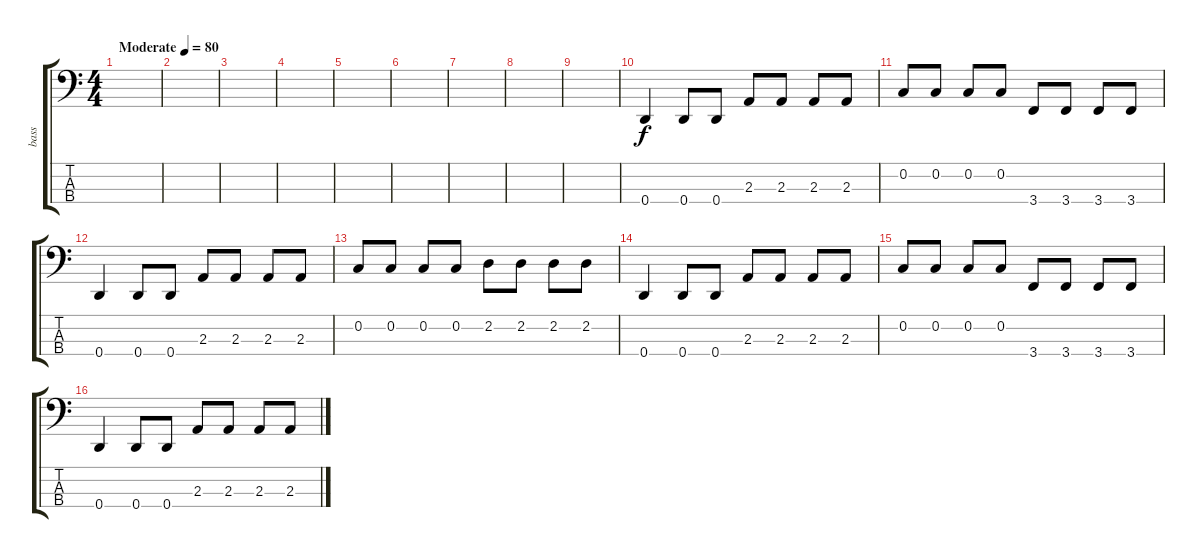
\track ("bass" "bass") {instrument electricbassfinger}
\staff {score tabs}
\tuning (F2 C2 G1 D1) {hide}
\ts (4 4)
\tempo (80 "Moderate")
\clef f4
\ks c
|
|
|
|
|
|
|
|
|
0.4.4 0.4.8 0.4.8 2.3.8 2.3.8 2.3.8 2.3.8 |
0.2.8 0.2.8 0.2.8 0.2.8 3.4.8 3.4.8 3.4.8 3.4.8 |
0.4.4 0.4.8 0.4.8 2.3.8 2.3.8 2.3.8 2.3.8 |
0.2.8 0.2.8 0.2.8 0.2.8 2.2.8 2.2.8 2.2.8 2.2.8 |
0.4.4 0.4.8 0.4.8 2.3.8 2.3.8 2.3.8 2.3.8 |
0.2.8 0.2.8 0.2.8 0.2.8 3.4.8 3.4.8 3.4.8 3.4.8 |
0.4.4 0.4.8 0.4.8 2.3.8 2.3.8 2.3.8 2.3.8
